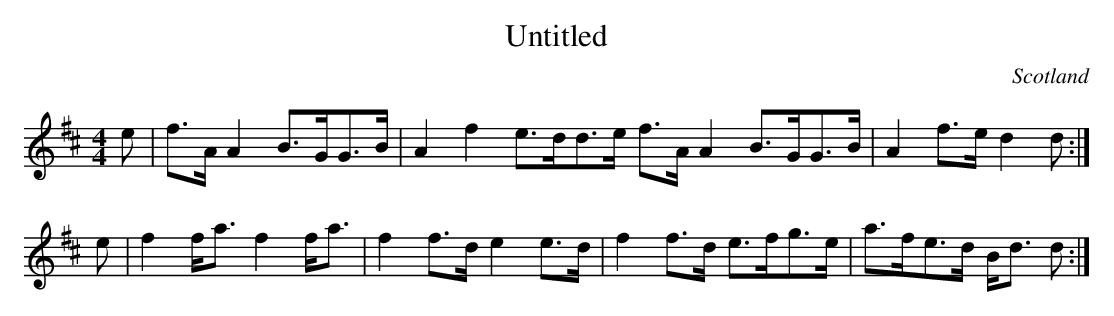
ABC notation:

X:1
T:Untitled
O:Scotland
L:1/8
M:4/4
K:D
e|f>A A2 B>GG>B|A2 f2 e>dd>e f>A A2 B>GG>B|A2 f>e d2 d:|
e|f2 f<a f2 f<a|f2 f>d e2 e>d|f2 f>d e>fg>e|a>fe>d B<d d:|
